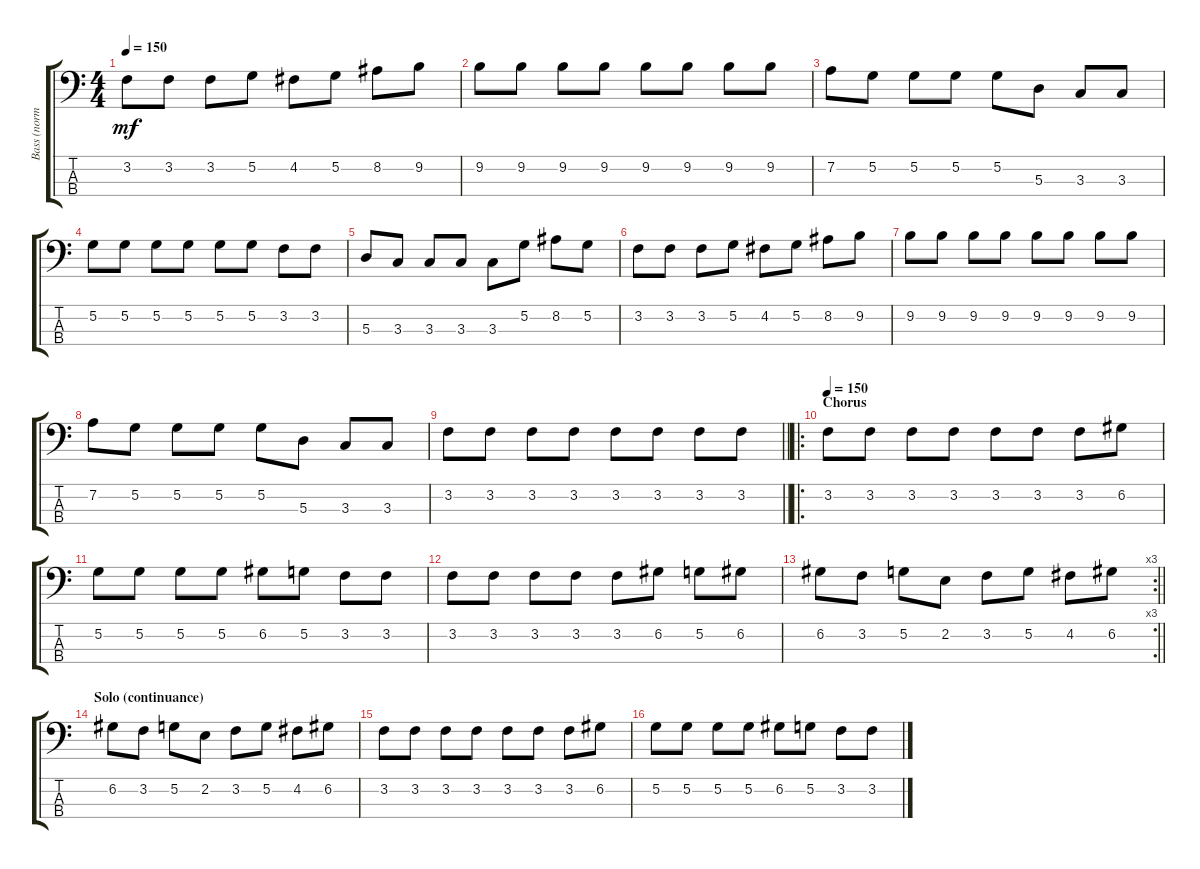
\track ("Bass (normal bass, stardard tuning)" "Bass (norm") {instrument electricbasspick}
\staff {score tabs}
\tuning (G2 D2 A1 E1) {hide}
\ts (4 4)
\tempo 150
\clef f4
\ks c
3.2.8{dy mf} 3.2.8 3.2.8 5.2.8 4.2.8 5.2.8 8.2.8 9.2.8 |
9.2.8 9.2.8 9.2.8 9.2.8 9.2.8 9.2.8 9.2.8 9.2.8 |
7.2.8 5.2.8 5.2.8 5.2.8 5.2.8 5.3.8 3.3.8 3.3.8 |
5.2.8 5.2.8 5.2.8 5.2.8 5.2.8 5.2.8 3.2.8 3.2.8 |
5.3.8 3.3.8 3.3.8 3.3.8 3.3.8 5.2.8 8.2.8 5.2.8 |
3.2.8 3.2.8 3.2.8 5.2.8 4.2.8 5.2.8 8.2.8 9.2.8 |
9.2.8 9.2.8 9.2.8 9.2.8 9.2.8 9.2.8 9.2.8 9.2.8 |
7.2.8 5.2.8 5.2.8 5.2.8 5.2.8 5.3.8 3.3.8 3.3.8 |
\barLineRight lightlight
3.2.8 3.2.8 3.2.8 3.2.8 3.2.8 3.2.8 3.2.8 3.2.8 |
\ro
\section ("" "Chorus")
\tempo 150
3.2.8 3.2.8 3.2.8 3.2.8 3.2.8 3.2.8 3.2.8 6.2.8 |
5.2.8 5.2.8 5.2.8 5.2.8 6.2.8 5.2.8 3.2.8 3.2.8 |
3.2.8 3.2.8 3.2.8 3.2.8 3.2.8 6.2.8 5.2.8 6.2.8 |
\rc 3
\barLineRight lightlight
6.2.8 3.2.8 5.2.8 2.2.8 3.2.8 5.2.8 4.2.8 6.2.8 |
\section ("" "Solo (continuance)")
6.2.8 3.2.8 5.2.8 2.2.8 3.2.8 5.2.8 4.2.8 6.2.8 |
3.2.8 3.2.8 3.2.8 3.2.8 3.2.8 3.2.8 3.2.8 6.2.8 |
5.2.8 5.2.8 5.2.8 5.2.8 6.2.8 5.2.8 3.2.8 3.2.8
